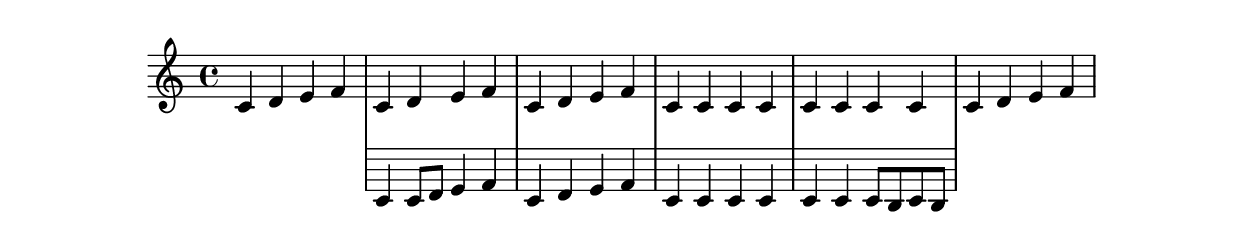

\version "2.4.0"

\header {

texidoc= "
An additional stave can be typeset in the middle of a score line. 
A new context type is created for the temporary staff to avoid printing 
time and key signatures and clef at the beginning of the extra stave.
"
} 

\score {
   {
    \relative c' {
      \context Staff = One { c4 d e f }
      <<
        {c d e f | c d e f | c c c c | c c c c }
        \context TemporaryStaff = Two { c4 c8 d e4 f | c d e f |
          c c c c | c c c8 b c b |}
      >>
      c4 d e f |
    }
  }
  \layout {
    \context {
      \Score
      \consists Span_bar_engraver
      % Avoid a vertical line at the beginning of the system:
      \remove System_start_delimiter_engraver
      % Incorporate the new context in the hierarchy
      \accepts "TemporaryStaff"
    }
    \context {
      \Staff
      \name "TemporaryStaff"
      \alias "Staff"
      \remove "Clef_engraver"
      \remove "Time_signature_engraver"
      \remove "Key_engraver"
    }
  }
}

